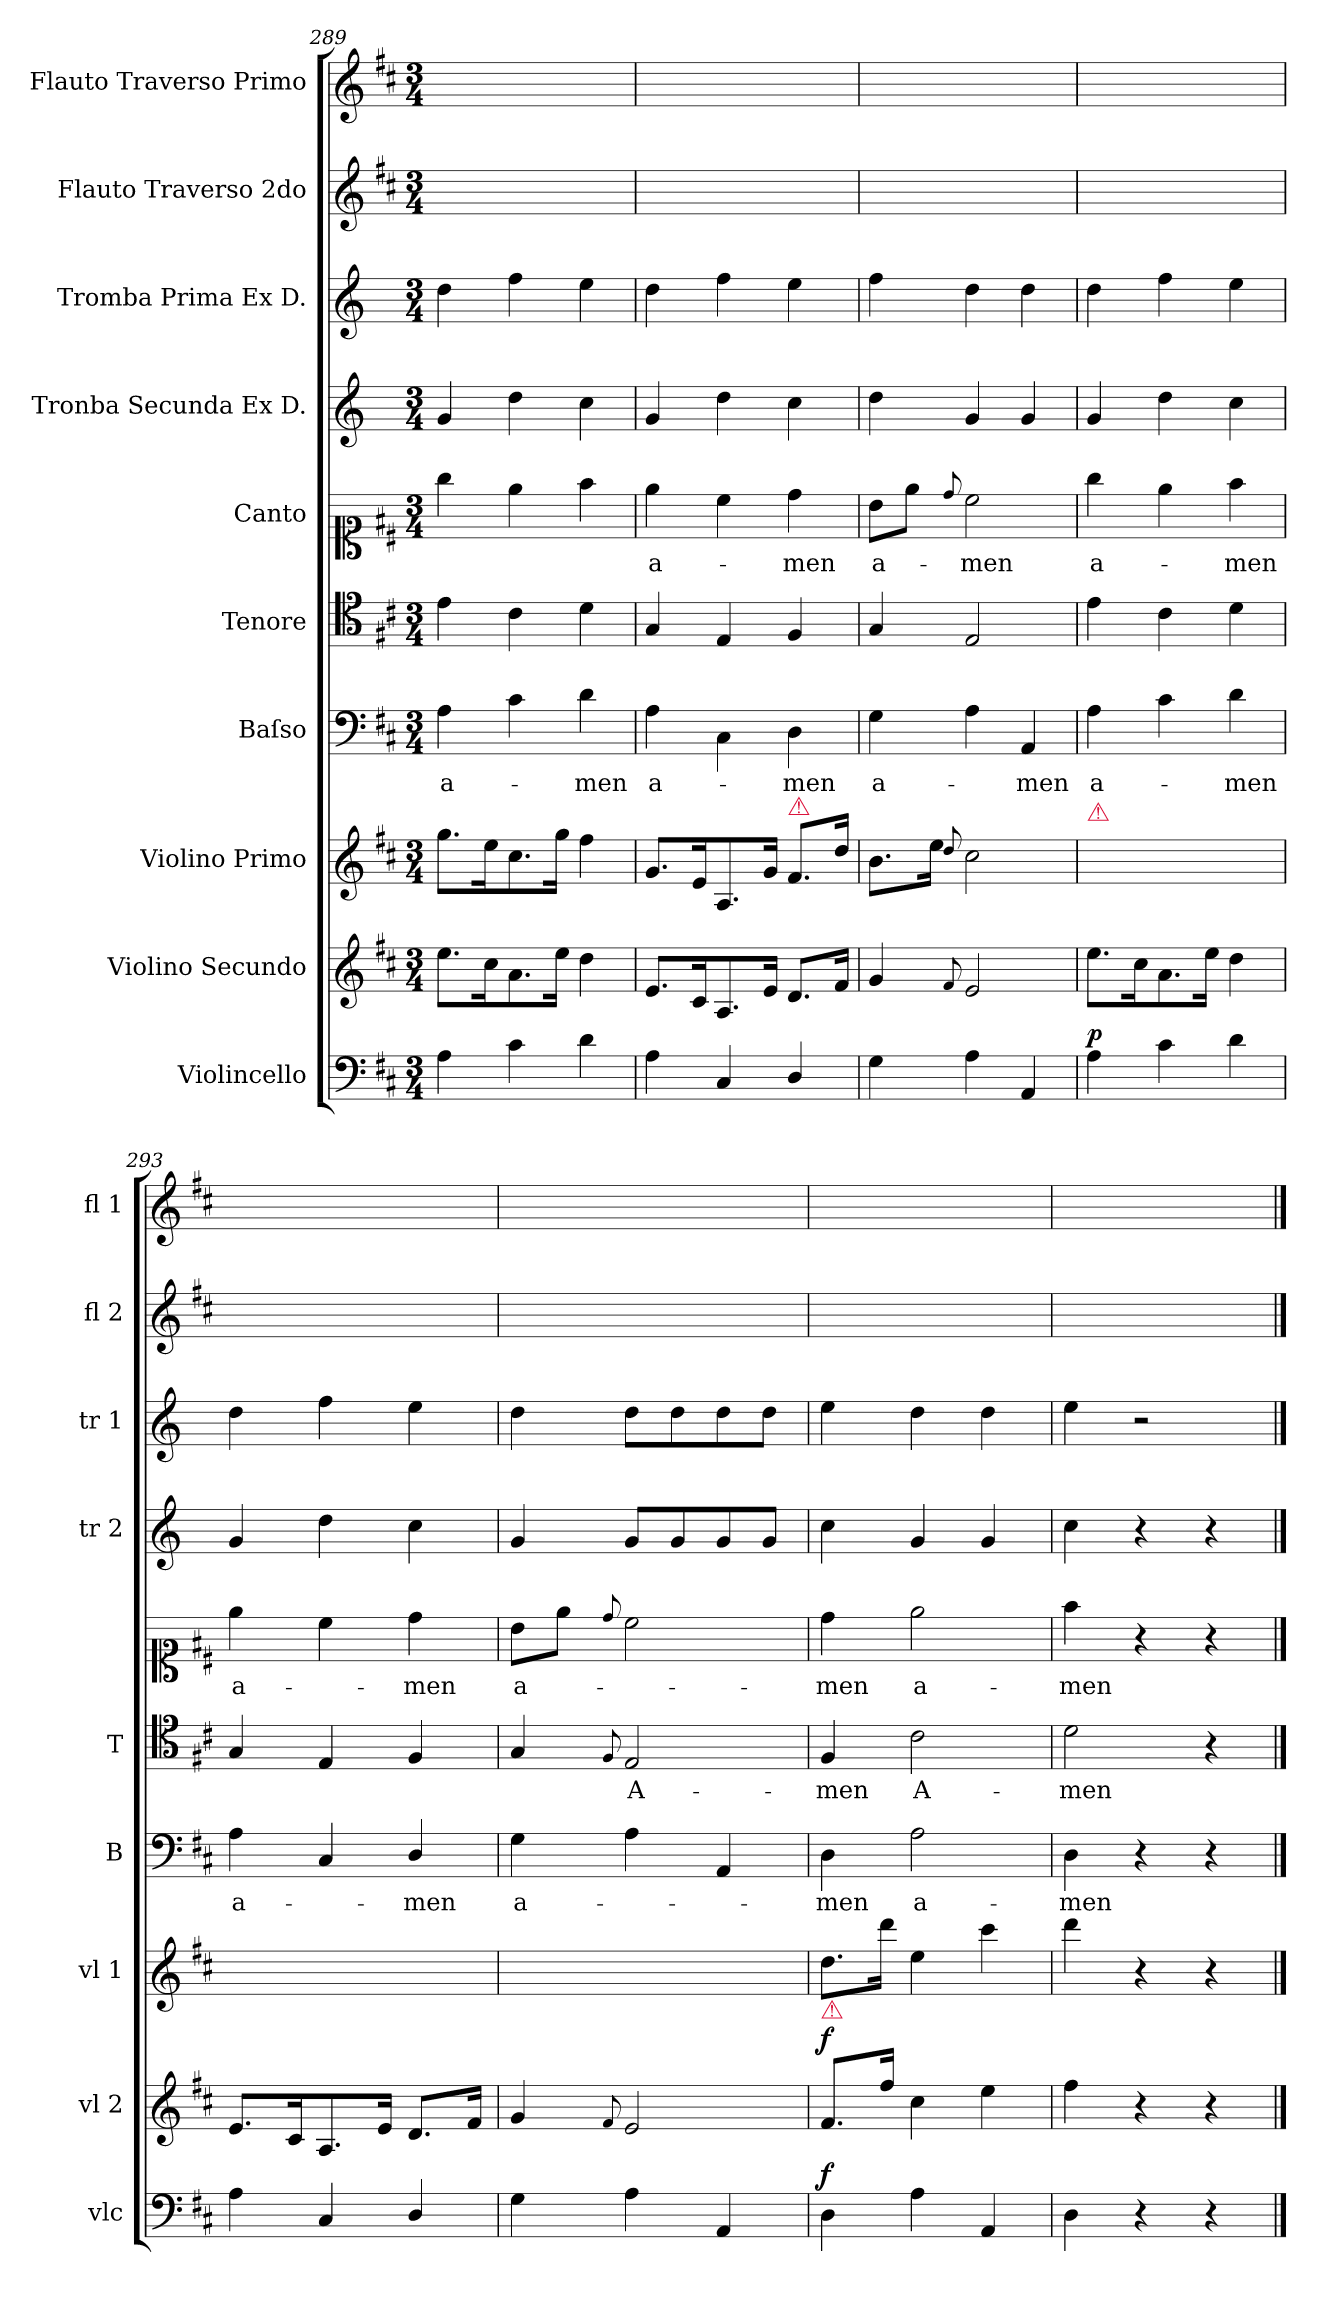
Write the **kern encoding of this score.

**kern	**dynam	**kern	**dynam	**kern	**kern	**text	**kern	**text	**kern	**text	**kern	**kern	**kern	**kern
*part10	*part10	*part9	*part9	*part8	*part7	*part7	*part6	*part6	*part5	*part5	*part4	*part3	*part2	*part1
*staff10	*staff10	*staff9	*staff9	*staff8	*staff7	*staff7	*staff6	*staff6	*staff5	*staff5	*staff4	*staff3	*staff2	*staff1
*I"Violincello	*	*I"Violino Secundo	*	*I"Violino Primo	*I"Baſso	*	*I"Tenore	*	*I"Canto	*	*I"Tronba Secunda Ex D.	*I"Tromba Prima Ex D.	*I"Flauto Traverso 2do	*I"Flauto Traverso Primo
*I'vlc	*	*I'vl 2	*	*I'vl 1	*I'B	*	*I'T	*	*	*	*I'tr 2	*I'tr 1	*I'fl 2	*I'fl 1
*clefF4	*	*clefG2	*	*clefG2	*clefF4	*	*clefC4	*	*clefC1	*	*clefG2	*clefG2	*clefG2	*clefG2
*	*	*	*	*	*	*	*	*	*	*	*ITrd-1c-2	*ITrd-1c-2	*	*
*k[f#c#]	*	*k[f#c#]	*	*k[f#c#]	*k[f#c#]	*	*k[f#c#]	*	*k[f#c#]	*	*k[f#c#]	*k[f#c#]	*k[f#c#]	*k[f#c#]
*D:	*	*D:	*	*D:	*D:	*	*D:	*	*D:	*	*	*	*D:	*D:
*M3/4	*	*M3/4	*	*M3/4	*M3/4	*	*M3/4	*	*M3/4	*	*M3/4	*M3/4	*M3/4	*M3/4
=289	=289	=289	=289	=289	=289	=289	=289	=289	=289	=289	=289	=289	=289	=289
4A\	.	8.ee\L	.	8.gg\L	4A\	a-	4e\	.	4gg\	.	4a/	4ee\	2.ryy	2.ryy
.	.	16cc#\K	.	16ee\K	.	.	.	.	.	.	.	.	.	.
4c#\	.	8.a\	.	8.cc#\	4c#\	.	4c#\	.	4ee\	.	4ee\	4gg\	.	.
.	.	16ee\Jk	.	16gg\Jk	.	.	.	.	.	.	.	.	.	.
4d\	.	4dd\	.	4ff#\	4d\	-men	4d\	.	4ff#\	.	4dd\	4ff#\	.	.
=290	=290	=290	=290	=290	=290	=290	=290	=290	=290	=290	=290	=290	=290	=290
4A\	.	8.e/L	.	8.g/L	4A\	a-	4G/	.	4ee\	a-	4a/	4ee\	2.ryy	2.ryy
.	.	16c#/K	.	16e/K	.	.	.	.	.	.	.	.	.	.
4C#/	.	8.A/	.	8.A/	4C#\	.	4E/	.	4cc#\	.	4ee\	4gg\	.	.
.	.	16e/Jk	.	16g/Jk	.	.	.	.	.	.	.	.	.	.
!	!	!	!	!LO:TX:a:color=crimson:t=⚠	!	!	!	!	!	!	!	!	!	!
4D/	.	8.d/L	.	8.f#/L	4D\	-men	4F#/	.	4dd\	-men	4dd\	4ff#\	.	.
.	.	16f#/Jk	.	16dd\Jk	.	.	.	.	.	.	.	.	.	.
=291	=291	=291	=291	=291	=291	=291	=291	=291	=291	=291	=291	=291	=291	=291
4G\	.	4g/	.	8.b\L	4G\	a-	4G/	.	8b\L	a-	4ee\	4gg\	2.ryy	2.ryy
.	.	.	.	.	.	.	.	.	8ee\J	.	.	.	.	.
.	.	.	.	16ee\Jk	.	.	.	.	.	.	.	.	.	.
.	.	8qqf#/	.	8qqdd/	.	.	.	.	8qqdd/	.	.	.	.	.
4A\	.	2e/	.	2cc#\	4A\	.	2E/	.	2cc#\	-men	4a/	4ee\	.	.
4AA/	.	.	.	.	4AA/	-men	.	.	.	.	4a/	4ee\	.	.
=292	=292	=292	=292	=292	=292	=292	=292	=292	=292	=292	=292	=292	=292	=292
!	!	!	!	!LO:TX:a:color=crimson:t=⚠	!	!	!	!	!	!	!	!	!	!
!	!LO:DY:a	!	!LO:DY:a	!	!	!	!	!	!	!	!	!	!	!
4A\	p	8.ee\L	p&colon;	8.gg\Lyy	4A\	a-	4e\	.	4gg\	a-	4a/	4ee\	2.ryy	2.ryy
.	.	16cc#\K	.	16ee\Kyy	.	.	.	.	.	.	.	.	.	.
4c#\	.	8.a\	.	8.cc#\yy	4c#\	.	4c#\	.	4ee\	.	4ee\	4gg\	.	.
.	.	16ee\Jk	.	16gg\Jkyy	.	.	.	.	.	.	.	.	.	.
4d\	.	4dd\	.	4ff#\yy	4d\	-men	4d\	.	4ff#\	-men	4dd\	4ff#\	.	.
=293	=293	=293	=293	=293	=293	=293	=293	=293	=293	=293	=293	=293	=293	=293
4A\	.	8.e/L	.	8.g/Lyy	4A\	a-	4G/	.	4ee\	a-	4a/	4ee\	2.ryy	2.ryy
.	.	16c#/K	.	16e/Kyy	.	.	.	.	.	.	.	.	.	.
4C#/	.	8.A/	.	8.A/yy	4C#/	.	4E/	.	4cc#\	.	4ee\	4gg\	.	.
.	.	16e/Jk	.	16g/Jkyy	.	.	.	.	.	.	.	.	.	.
4D/	.	8.d/L	.	8.f#/Lyy	4D/	-men	4F#/	.	4dd\	-men	4dd\	4ff#\	.	.
.	.	16f#/Jk	.	16dd\Jkyy	.	.	.	.	.	.	.	.	.	.
=294	=294	=294	=294	=294	=294	=294	=294	=294	=294	=294	=294	=294	=294	=294
4G\	.	4g/	.	8.b\Lyy	4G\	a-	4G/	.	8b\L	a-	4a/	4ee\	2.ryy	2.ryy
.	.	.	.	.	.	.	.	.	8ee\J	.	.	.	.	.
.	.	.	.	16ee\Jkyy	.	.	.	.	.	.	.	.	.	.
.	.	8qqf#/	.	8qqdd/yy	.	.	8qqF#/	.	8qqdd/	.	.	.	.	.
4A\	.	2e/	.	2cc#\yy	4A\	.	2E/	A-	2cc#\	.	8a/L	8ee\L	.	.
.	.	.	.	.	.	.	.	.	.	.	8a/	8ee\	.	.
4AA/	.	.	.	.	4AA/	.	.	.	.	.	8a/	8ee\	.	.
.	.	.	.	.	.	.	.	.	.	.	8a/J	8ee\J	.	.
=295	=295	=295	=295	=295	=295	=295	=295	=295	=295	=295	=295	=295	=295	=295
!	!	!LO:TX:a:color=crimson:t=⚠	!	!	!	!	!	!	!	!	!	!	!	!
!	!LO:DY:a	!	!LO:DY:a	!	!	!	!	!	!	!	!	!	!	!
4D\	f	8.f#/L	f	8.dd\L	4D\	-men	4F#/	-men	4dd\	-men	4dd\	4ff#\	2.ryy	2.ryy
.	.	16ff#\Jk	.	16ddd\Jk	.	.	.	.	.	.	.	.	.	.
4A\	.	4cc#\	.	4ee\	2A\	a-	2c#\	A-	2ee\	a-	4a/	4ee\	.	.
4AA/	.	4ee\	.	4ccc#\	.	.	.	.	.	.	4a/	4ee\	.	.
=296	=296	=296	=296	=296	=296	=296	=296	=296	=296	=296	=296	=296	=296	=296
4D\	.	4ff#\	.	4ddd\	4D\	-men	2d\	-men	4ff#\	-men	4dd\	4ff#\	2.ryy	2.ryy
4r	.	4r	.	4r	4r	.	.	.	4r	.	4r	2r	.	.
4r	.	4r	.	4r	4r	.	4r	.	4r	.	4r	.	.	.
==	==	==	==	==	==	==	==	==	==	==	==	==	==	==
*-	*-	*-	*-	*-	*-	*-	*-	*-	*-	*-	*-	*-	*-	*-
